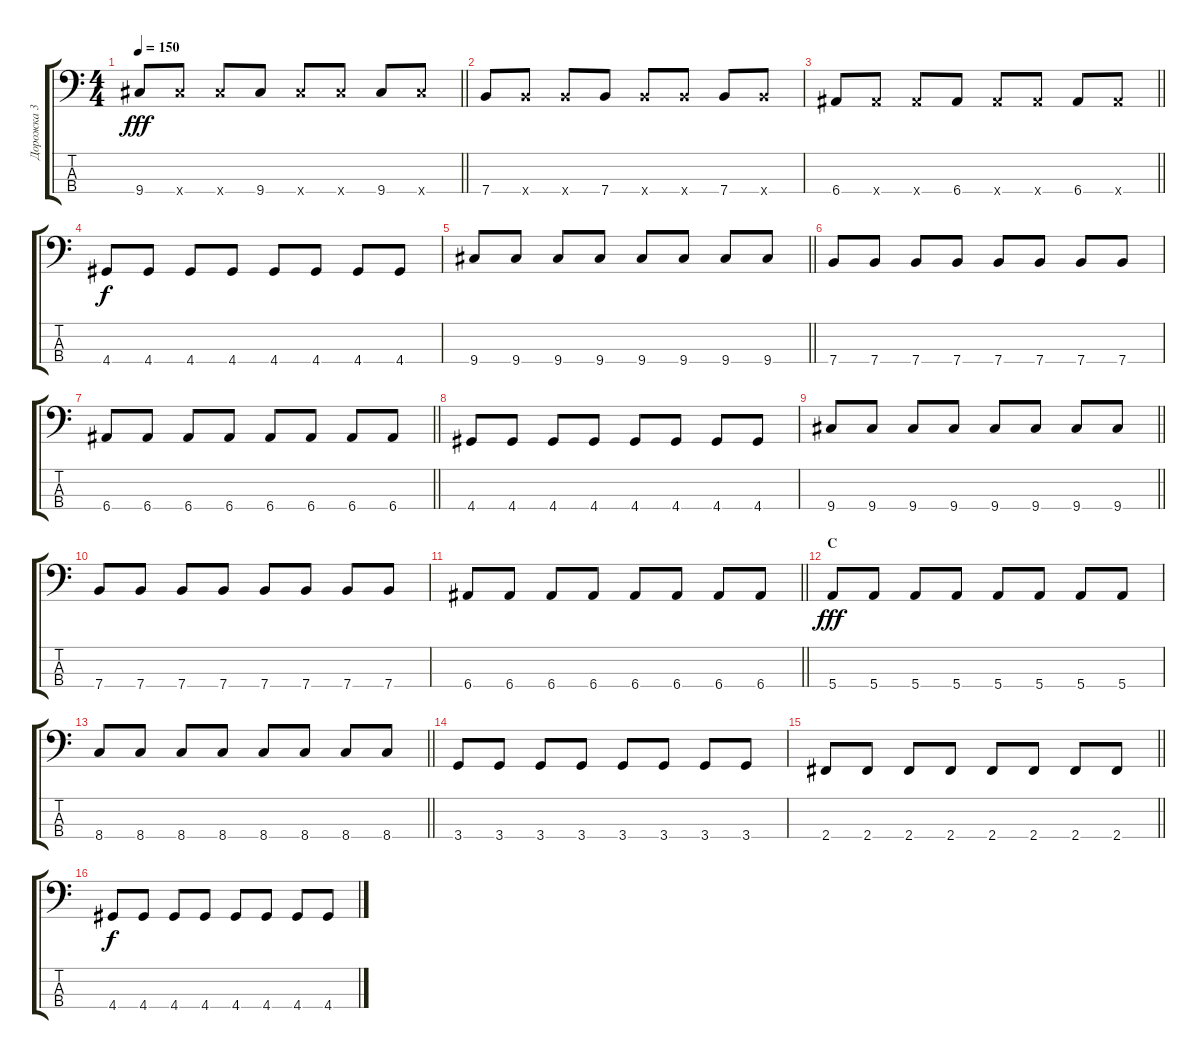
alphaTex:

\track ("Дорожка 3" "Дорожка 3") {instrument electricbasspick}
\staff {score tabs}
\tuning (G2 D2 A1 E1) {hide}
\ts (4 4)
\tempo 150
\clef f4
\barLineRight lightlight
\ks c
9.4.8{dy fff} 9.4{x}.8 9.4{x}.8 9.4.8 9.4{x}.8 9.4{x}.8 9.4.8 9.4{x}.8 |
7.4.8 7.4{x}.8 7.4{x}.8 7.4.8 7.4{x}.8 7.4{x}.8 7.4.8 7.4{x}.8 |
\barLineRight lightlight
6.4.8 6.4{x}.8 6.4{x}.8 6.4.8 6.4{x}.8 6.4{x}.8 6.4.8 6.4{x}.8 |
4.4.8{dy f} 4.4.8 4.4.8 4.4.8 4.4.8 4.4.8 4.4.8 4.4.8 |
\barLineRight lightlight
9.4.8 9.4.8 9.4.8 9.4.8 9.4.8 9.4.8 9.4.8 9.4.8 |
7.4.8 7.4.8 7.4.8 7.4.8 7.4.8 7.4.8 7.4.8 7.4.8 |
\barLineRight lightlight
6.4.8 6.4.8 6.4.8 6.4.8 6.4.8 6.4.8 6.4.8 6.4.8 |
4.4.8 4.4.8 4.4.8 4.4.8 4.4.8 4.4.8 4.4.8 4.4.8 |
\barLineRight lightlight
9.4.8 9.4.8 9.4.8 9.4.8 9.4.8 9.4.8 9.4.8 9.4.8 |
7.4.8 7.4.8 7.4.8 7.4.8 7.4.8 7.4.8 7.4.8 7.4.8 |
\barLineRight lightlight
6.4.8 6.4.8 6.4.8 6.4.8 6.4.8 6.4.8 6.4.8 6.4.8 |
\section ("" "С")
5.4.8{dy fff} 5.4.8 5.4.8 5.4.8 5.4.8 5.4.8 5.4.8 5.4.8 |
\barLineRight lightlight
8.4.8 8.4.8 8.4.8 8.4.8 8.4.8 8.4.8 8.4.8 8.4.8 |
3.4.8 3.4.8 3.4.8 3.4.8 3.4.8 3.4.8 3.4.8 3.4.8 |
\barLineRight lightlight
2.4.8 2.4.8 2.4.8 2.4.8 2.4.8 2.4.8 2.4.8 2.4.8 |
4.4.8{dy f} 4.4.8 4.4.8 4.4.8 4.4.8 4.4.8 4.4.8 4.4.8
